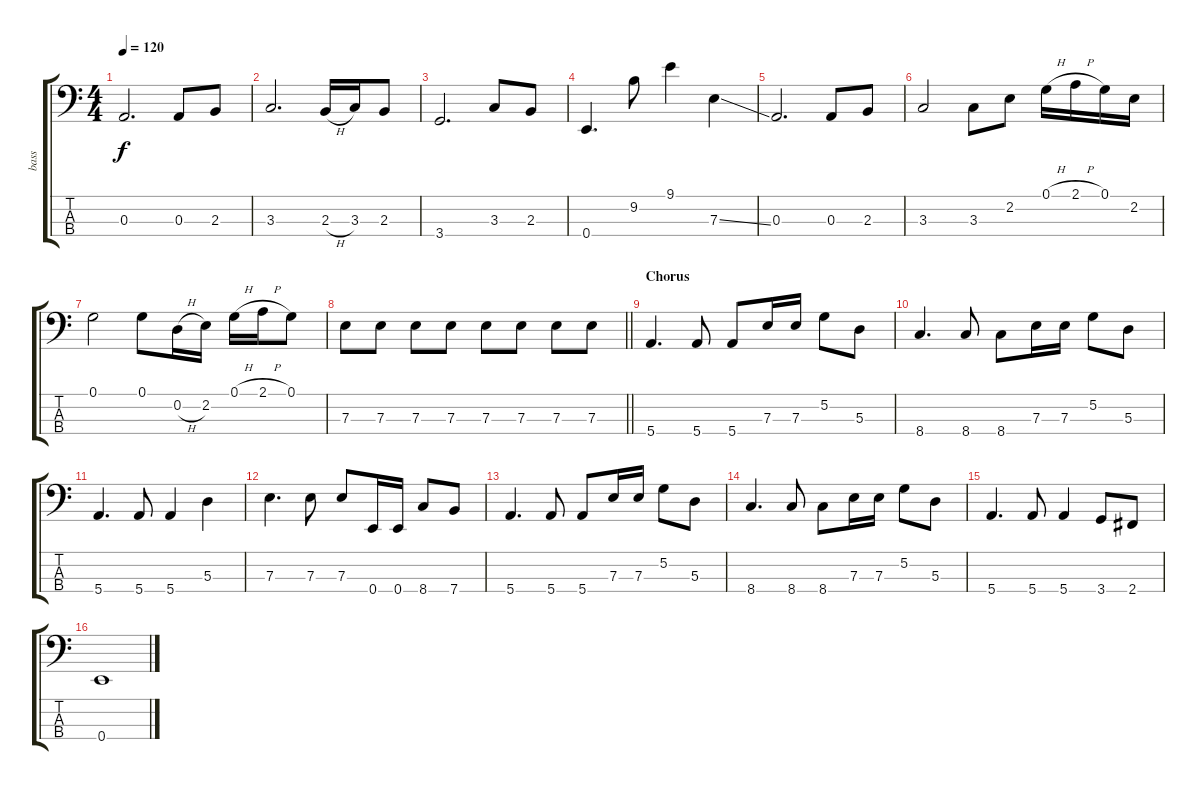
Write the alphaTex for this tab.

\track ("bass" "bass") {instrument electricbassfinger}
\staff {score tabs}
\tuning (G2 D2 A1 E1) {hide}
\ts (4 4)
\tempo 120
\clef f4
\ks aminor
0.3.2{d dy f} 0.3.8 2.3.8 |
3.3.2{d} 2.3{h}.16 3.3.16 2.3.8 |
3.4.2{d} 3.3.8 2.3.8 |
0.4.4{d} 9.2.8 9.1.4 7.3{ss}.4 |
0.3.2{d} 0.3.8 2.3.8 |
3.3.2 3.3.8 2.2.8 0.1{h}.16 2.1{h}.16 0.1.16 2.2.16 |
0.1.2 0.1.8 0.2{h}.16 2.2.16 0.1{h}.16 2.1{h}.16 0.1.8 |
\barLineRight lightlight
7.3.8 7.3.8 7.3.8 7.3.8 7.3.8 7.3.8 7.3.8 7.3.8 |
\section ("" "Chorus")
\ks c
5.4.4{d} 5.4.8 5.4.8 7.3.16 7.3.16 5.2.8 5.3.8 |
8.4.4{d} 8.4.8 8.4.8 7.3.16 7.3.16 5.2.8 5.3.8 |
5.4.4{d} 5.4.8 5.4.4 5.3.4 |
7.3.4{d} 7.3.8 7.3.8 0.4.16 0.4.16 8.4.8 7.4.8 |
5.4.4{d} 5.4.8 5.4.8 7.3.16 7.3.16 5.2.8 5.3.8 |
8.4.4{d} 8.4.8 8.4.8 7.3.16 7.3.16 5.2.8 5.3.8 |
5.4.4{d} 5.4.8 5.4.4 3.4.8 2.4.8 |
0.4.1
